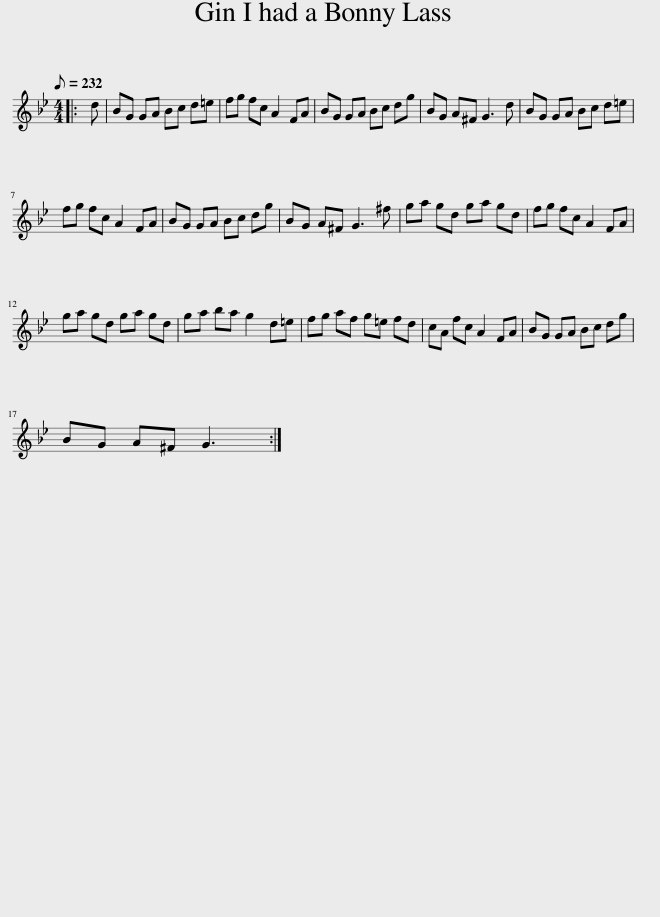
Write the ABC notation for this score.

X:1
L:1/8
Q:1/8=232
M:4/4
I:linebreak $
K:Gmin
V:1 treble
V:1
|: d | BG GA Bc d=e | fg fc A2 FA | BG GA Bc dg | BG A^F G3 d | %5
 BG GA Bc d=e |$ fg fc A2 FA | BG GA Bc dg | BG A^F G3 ^f | ga gd ga gd | %10
 fg fc A2 FA |$ ga gd ga gd | ga ba g2 d=e | fg af g=e fd | cA fc A2 FA | %15
 BG GA Bc dg |$ BG A^F G3 :| %17
